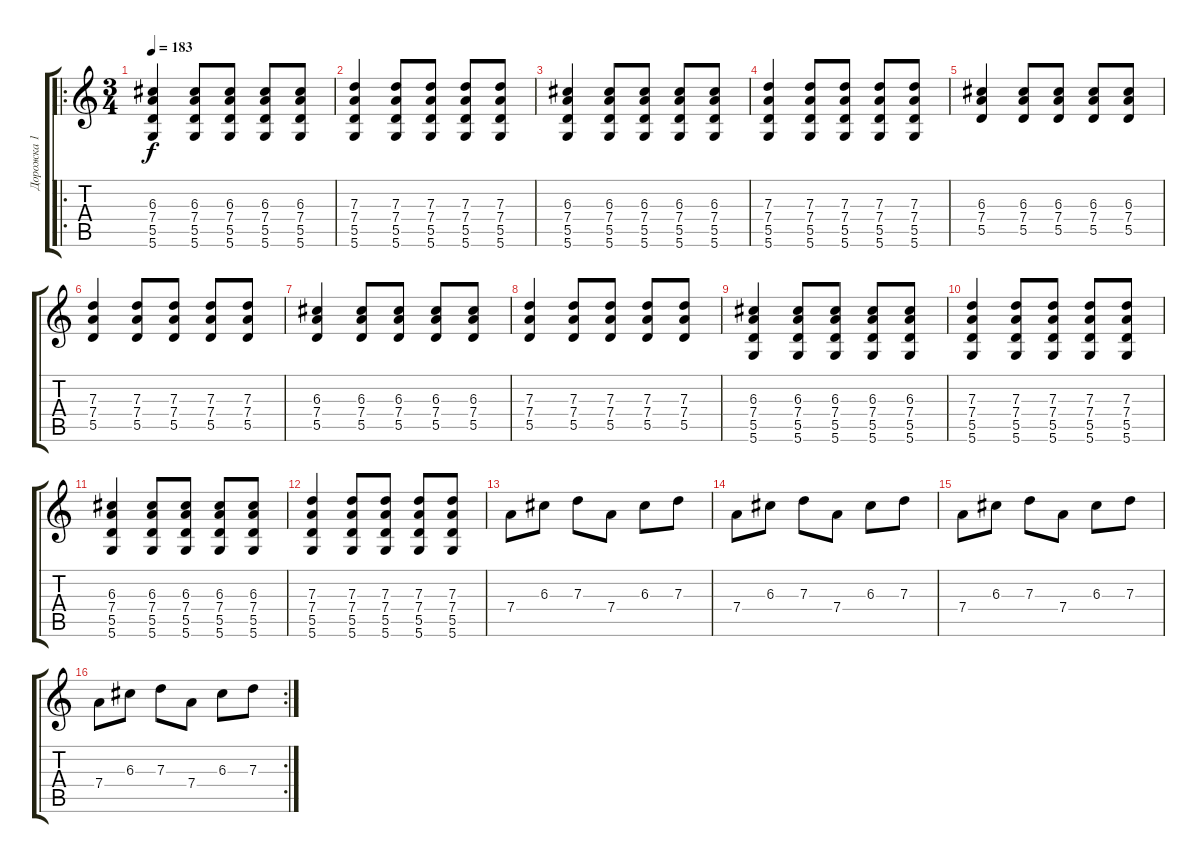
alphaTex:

\track ("Дорожка 1" "Дорожка 1") {instrument acousticguitarsteel}
\staff {score tabs}
\tuning (E4 B3 G3 D3 A2 D2) {hide}
\ro
\ts (3 4)
\tempo 183
\clef g2
\ks c
(6.3 7.4 5.5 5.6).4{dy f} (6.3 7.4 5.5 5.6).8 (6.3 7.4 5.5 5.6).8 (6.3 7.4 5.5 5.6).8 (6.3 7.4 5.5 5.6).8 |
(7.3 7.4 5.5 5.6).4 (7.3 7.4 5.5 5.6).8 (7.3 7.4 5.5 5.6).8 (7.3 7.4 5.5 5.6).8 (7.3 7.4 5.5 5.6).8 |
(6.3 7.4 5.5 5.6).4 (6.3 7.4 5.5 5.6).8 (6.3 7.4 5.5 5.6).8 (6.3 7.4 5.5 5.6).8 (6.3 7.4 5.5 5.6).8 |
(7.3 7.4 5.5 5.6).4 (7.3 7.4 5.5 5.6).8 (7.3 7.4 5.5 5.6).8 (7.3 7.4 5.5 5.6).8 (7.3 7.4 5.5 5.6).8 |
(6.3 7.4 5.5).4 (6.3 7.4 5.5).8 (6.3 7.4 5.5).8 (6.3 7.4 5.5).8 (6.3 7.4 5.5).8 |
(7.3 7.4 5.5).4 (7.3 7.4 5.5).8 (7.3 7.4 5.5).8 (7.3 7.4 5.5).8 (7.3 7.4 5.5).8 |
(6.3 7.4 5.5).4 (6.3 7.4 5.5).8 (6.3 7.4 5.5).8 (6.3 7.4 5.5).8 (6.3 7.4 5.5).8 |
(7.3 7.4 5.5).4 (7.3 7.4 5.5).8 (7.3 7.4 5.5).8 (7.3 7.4 5.5).8 (7.3 7.4 5.5).8 |
(6.3 7.4 5.5 5.6).4 (6.3 7.4 5.5 5.6).8 (6.3 7.4 5.5 5.6).8 (6.3 7.4 5.5 5.6).8 (6.3 7.4 5.5 5.6).8 |
(7.3 7.4 5.5 5.6).4 (7.3 7.4 5.5 5.6).8 (7.3 7.4 5.5 5.6).8 (7.3 7.4 5.5 5.6).8 (7.3 7.4 5.5 5.6).8 |
(6.3 7.4 5.5 5.6).4 (6.3 7.4 5.5 5.6).8 (6.3 7.4 5.5 5.6).8 (6.3 7.4 5.5 5.6).8 (6.3 7.4 5.5 5.6).8 |
(7.3 7.4 5.5 5.6).4 (7.3 7.4 5.5 5.6).8 (7.3 7.4 5.5 5.6).8 (7.3 7.4 5.5 5.6).8 (7.3 7.4 5.5 5.6).8 |
7.4.8 6.3.8 7.3.8 7.4.8 6.3.8 7.3.8 |
7.4.8 6.3.8 7.3.8 7.4.8 6.3.8 7.3.8 |
7.4.8 6.3.8 7.3.8 7.4.8 6.3.8 7.3.8 |
\rc 2
7.4.8 6.3.8 7.3.8 7.4.8 6.3.8 7.3.8
